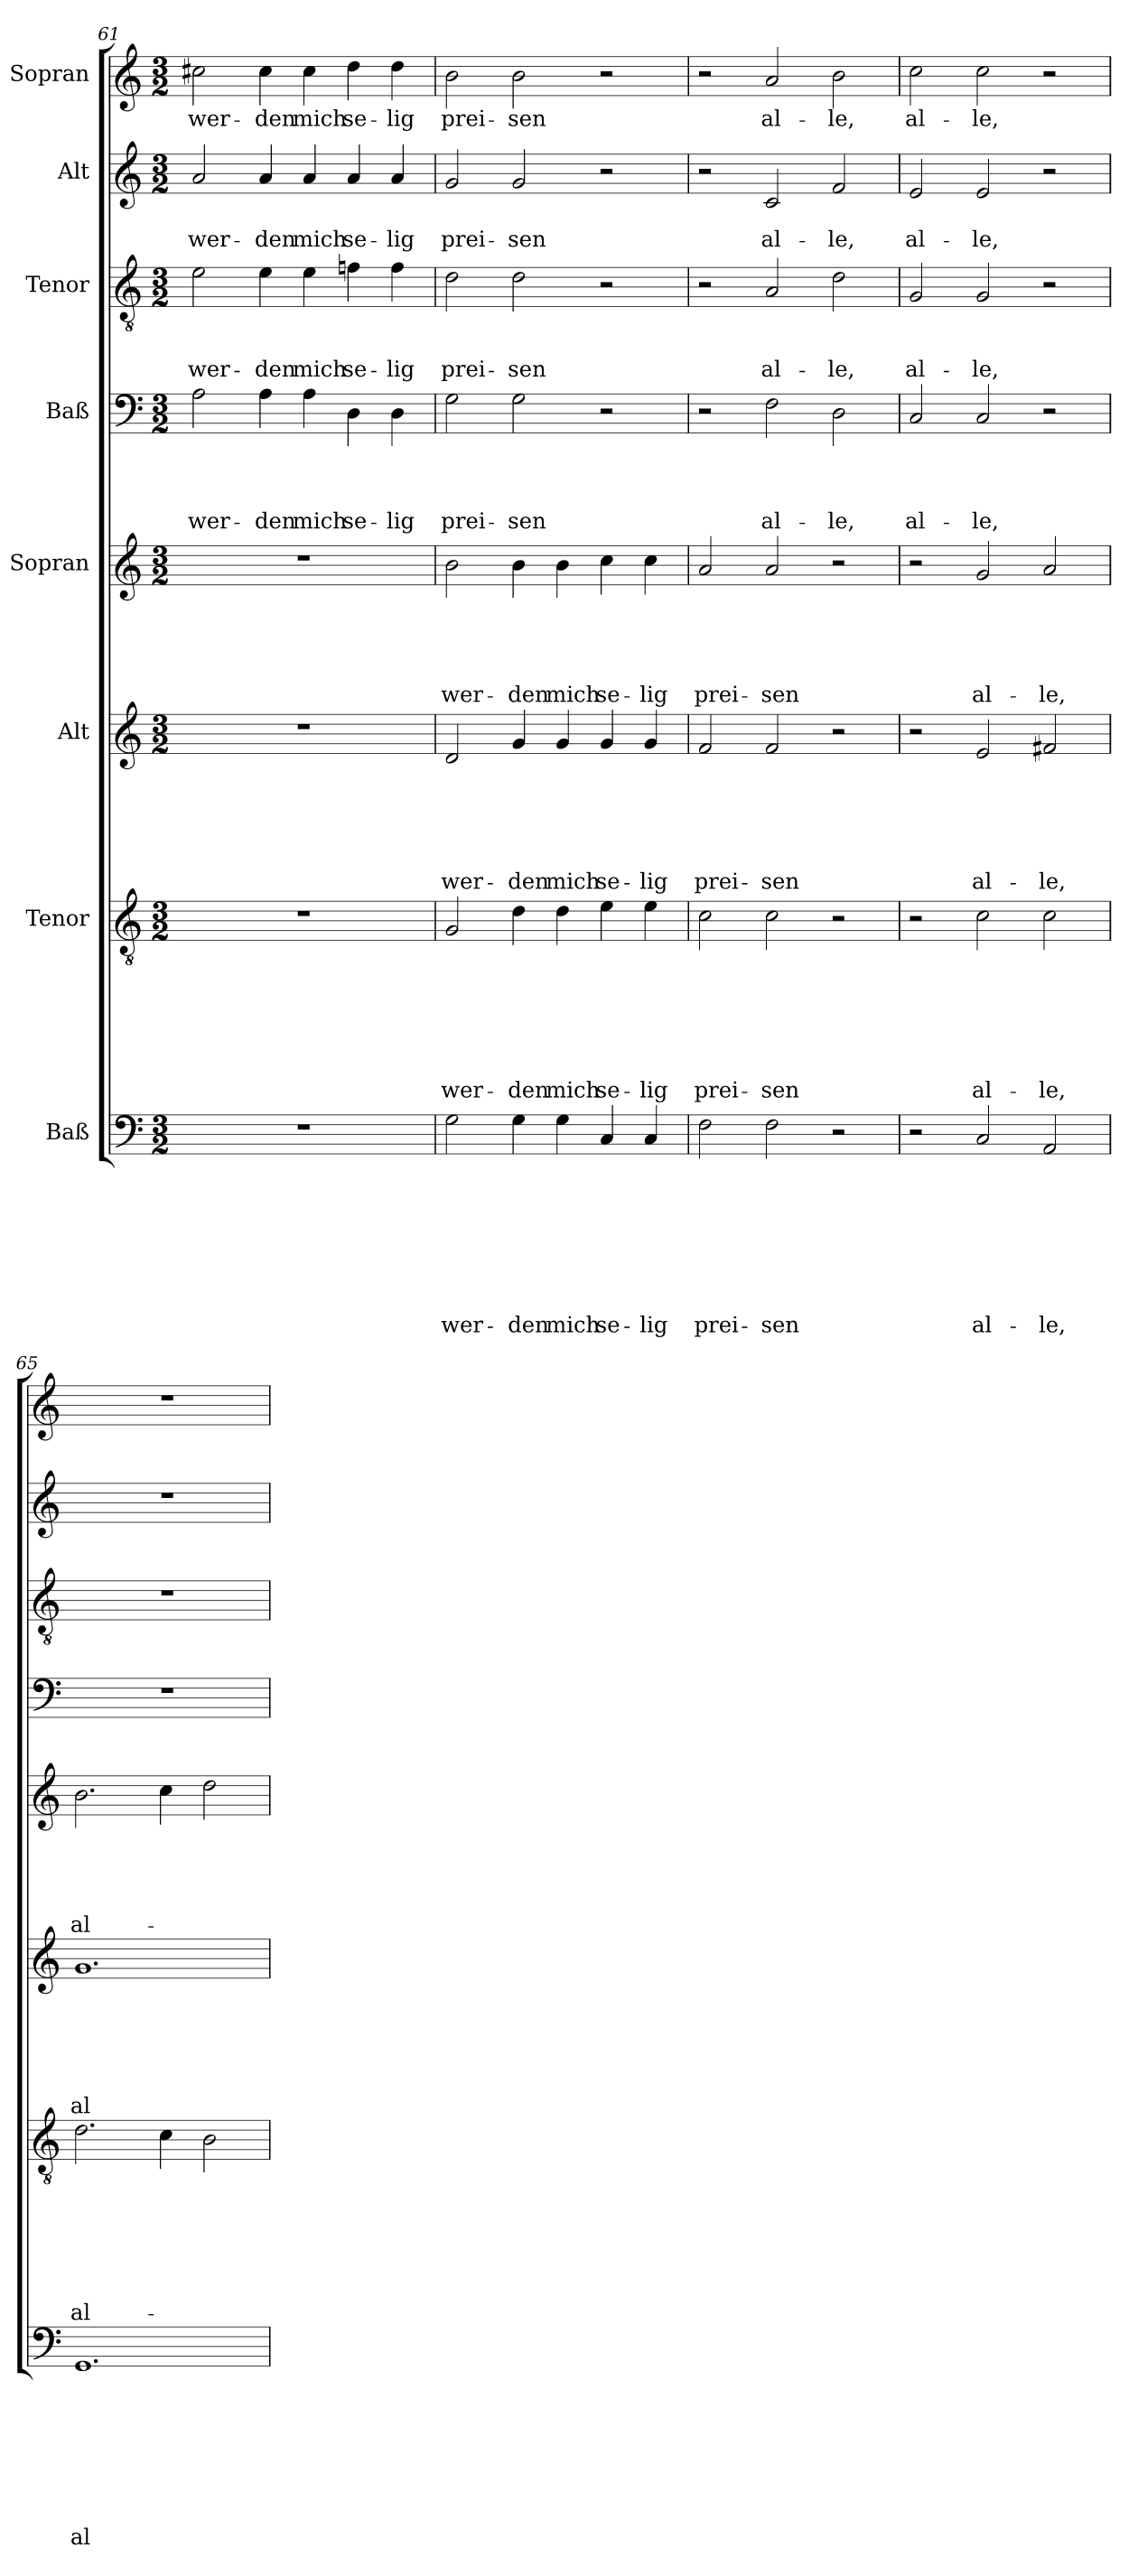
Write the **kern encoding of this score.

**kern	**text	**text	**text	**text	**text	**text	**text	**text	**kern	**text	**text	**text	**text	**text	**text	**text	**kern	**text	**text	**text	**text	**text	**text	**kern	**text	**text	**text	**text	**text	**kern	**text	**text	**text	**text	**kern	**text	**text	**text	**kern	**text	**text	**kern	**text
*part8	*part8	*part8	*part8	*part8	*part8	*part8	*part8	*part8	*part7	*part7	*part7	*part7	*part7	*part7	*part7	*part7	*part6	*part6	*part6	*part6	*part6	*part6	*part6	*part5	*part5	*part5	*part5	*part5	*part5	*part4	*part4	*part4	*part4	*part4	*part3	*part3	*part3	*part3	*part2	*part2	*part2	*part1	*part1
*staff8	*staff8	*staff8	*staff8	*staff8	*staff8	*staff8	*staff8	*staff8	*staff7	*staff7	*staff7	*staff7	*staff7	*staff7	*staff7	*staff7	*staff6	*staff6	*staff6	*staff6	*staff6	*staff6	*staff6	*staff5	*staff5	*staff5	*staff5	*staff5	*staff5	*staff4	*staff4	*staff4	*staff4	*staff4	*staff3	*staff3	*staff3	*staff3	*staff2	*staff2	*staff2	*staff1	*staff1
*I"Baß	*	*	*	*	*	*	*	*	*I"Tenor	*	*	*	*	*	*	*	*I"Alt	*	*	*	*	*	*	*I"Sopran	*	*	*	*	*	*I"Baß	*	*	*	*	*I"Tenor	*	*	*	*I"Alt	*	*	*I"Sopran	*
!!LO:LB:g=z
*clefF4	*	*	*	*	*	*	*	*	*clefGv2	*	*	*	*	*	*	*	*clefG2	*	*	*	*	*	*	*clefG2	*	*	*	*	*	*clefF4	*	*	*	*	*clefGv2	*	*	*	*clefG2	*	*	*clefG2	*
*k[]	*	*	*	*	*	*	*	*	*k[]	*	*	*	*	*	*	*	*k[]	*	*	*	*	*	*	*k[]	*	*	*	*	*	*k[]	*	*	*	*	*k[]	*	*	*	*k[]	*	*	*k[]	*
*C:	*	*	*	*	*	*	*	*	*C:	*	*	*	*	*	*	*	*C:	*	*	*	*	*	*	*C:	*	*	*	*	*	*C:	*	*	*	*	*C:	*	*	*	*C:	*	*	*C:	*
*M3/2	*	*	*	*	*	*	*	*	*M3/2	*	*	*	*	*	*	*	*M3/2	*	*	*	*	*	*	*M3/2	*	*	*	*	*	*M3/2	*	*	*	*	*M3/2	*	*	*	*M3/2	*	*	*M3/2	*
=61	=61	=61	=61	=61	=61	=61	=61	=61	=61	=61	=61	=61	=61	=61	=61	=61	=61	=61	=61	=61	=61	=61	=61	=61	=61	=61	=61	=61	=61	=61	=61	=61	=61	=61	=61	=61	=61	=61	=61	=61	=61	=61	=61
1.r	.	.	.	.	.	.	.	.	1.r	.	.	.	.	.	.	.	1.r	.	.	.	.	.	.	1.r	.	.	.	.	.	2A\	.	.	.	wer-	2e\	.	.	wer-	2a/	.	wer-	2cc#X\	wer-
.	.	.	.	.	.	.	.	.	.	.	.	.	.	.	.	.	.	.	.	.	.	.	.	.	.	.	.	.	.	4A\	.	.	.	-den	4e\	.	.	-den	4a/	.	-den	4cc#\	-den
.	.	.	.	.	.	.	.	.	.	.	.	.	.	.	.	.	.	.	.	.	.	.	.	.	.	.	.	.	.	4A\	.	.	.	mich	4e\	.	.	mich	4a/	.	mich	4cc#\	mich
.	.	.	.	.	.	.	.	.	.	.	.	.	.	.	.	.	.	.	.	.	.	.	.	.	.	.	.	.	.	4D\	.	.	.	se-	4fn\	.	.	se-	4a/	.	se-	4dd\	se-
.	.	.	.	.	.	.	.	.	.	.	.	.	.	.	.	.	.	.	.	.	.	.	.	.	.	.	.	.	.	4D\	.	.	.	-lig	4f\	.	.	-lig	4a/	.	-lig	4dd\	-lig
=62	=62	=62	=62	=62	=62	=62	=62	=62	=62	=62	=62	=62	=62	=62	=62	=62	=62	=62	=62	=62	=62	=62	=62	=62	=62	=62	=62	=62	=62	=62	=62	=62	=62	=62	=62	=62	=62	=62	=62	=62	=62	=62	=62
2G\	.	.	.	.	.	.	.	wer-	2G/	.	.	.	.	.	.	wer-	2d/	.	.	.	.	.	wer-	2b\	.	.	.	.	wer-	2G\	.	.	.	prei-	2d\	.	.	prei-	2g/	.	prei-	2b\	prei-
4G\	.	.	.	.	.	.	.	-den	4d\	.	.	.	.	.	.	-den	4g/	.	.	.	.	.	-den	4b\	.	.	.	.	-den	2G\	.	.	.	-sen	2d\	.	.	-sen	2g/	.	-sen	2b\	-sen
4G\	.	.	.	.	.	.	.	mich	4d\	.	.	.	.	.	.	mich	4g/	.	.	.	.	.	mich	4b\	.	.	.	.	mich	.	.	.	.	.	.	.	.	.	.	.	.	.	.
4C/	.	.	.	.	.	.	.	se-	4e\	.	.	.	.	.	.	se-	4g/	.	.	.	.	.	se-	4cc\	.	.	.	.	se-	2r	.	.	.	.	2r	.	.	.	2r	.	.	2r	.
4C/	.	.	.	.	.	.	.	-lig	4e\	.	.	.	.	.	.	-lig	4g/	.	.	.	.	.	-lig	4cc\	.	.	.	.	-lig	.	.	.	.	.	.	.	.	.	.	.	.	.	.
=63	=63	=63	=63	=63	=63	=63	=63	=63	=63	=63	=63	=63	=63	=63	=63	=63	=63	=63	=63	=63	=63	=63	=63	=63	=63	=63	=63	=63	=63	=63	=63	=63	=63	=63	=63	=63	=63	=63	=63	=63	=63	=63	=63
2F\	.	.	.	.	.	.	.	prei-	2c\	.	.	.	.	.	.	prei-	2f/	.	.	.	.	.	prei-	2a/	.	.	.	.	prei-	2r	.	.	.	.	2r	.	.	.	2r	.	.	2r	.
2F\	.	.	.	.	.	.	.	-sen	2c\	.	.	.	.	.	.	-sen	2f/	.	.	.	.	.	-sen	2a/	.	.	.	.	-sen	2F\	.	.	.	al-	2A/	.	.	al-	2c/	.	al-	2a/	al-
2r	.	.	.	.	.	.	.	.	2r	.	.	.	.	.	.	.	2r	.	.	.	.	.	.	2r	.	.	.	.	.	2D\	.	.	.	-le,	2d\	.	.	-le,	2f/	.	-le,	2b\	-le,
=64	=64	=64	=64	=64	=64	=64	=64	=64	=64	=64	=64	=64	=64	=64	=64	=64	=64	=64	=64	=64	=64	=64	=64	=64	=64	=64	=64	=64	=64	=64	=64	=64	=64	=64	=64	=64	=64	=64	=64	=64	=64	=64	=64
2r	.	.	.	.	.	.	.	.	2r	.	.	.	.	.	.	.	2r	.	.	.	.	.	.	2r	.	.	.	.	.	2C/	.	.	.	al-	2G/	.	.	al-	2e/	.	al-	2cc\	al-
2C/	.	.	.	.	.	.	.	al-	2c\	.	.	.	.	.	.	al-	2e/	.	.	.	.	.	al-	2g/	.	.	.	.	al-	2C/	.	.	.	-le,	2G/	.	.	-le,	2e/	.	-le,	2cc\	-le,
2AA/	.	.	.	.	.	.	.	-le,	2c\	.	.	.	.	.	.	-le,	2f#X/	.	.	.	.	.	-le,	2a/	.	.	.	.	-le,	2r	.	.	.	.	2r	.	.	.	2r	.	.	2r	.
=65	=65	=65	=65	=65	=65	=65	=65	=65	=65	=65	=65	=65	=65	=65	=65	=65	=65	=65	=65	=65	=65	=65	=65	=65	=65	=65	=65	=65	=65	=65	=65	=65	=65	=65	=65	=65	=65	=65	=65	=65	=65	=65	=65
1.GG	.	.	.	.	.	.	.	al-	2.d\	.	.	.	.	.	.	al-	1.g	.	.	.	.	.	al-	2.b\	.	.	.	.	al-	1.r	.	.	.	.	1.r	.	.	.	1.r	.	.	1.r	.
.	.	.	.	.	.	.	.	.	4c\	.	.	.	.	.	.	.	.	.	.	.	.	.	.	4cc\	.	.	.	.	.	.	.	.	.	.	.	.	.	.	.	.	.	.	.
.	.	.	.	.	.	.	.	.	2B\	.	.	.	.	.	.	.	.	.	.	.	.	.	.	2dd\	.	.	.	.	.	.	.	.	.	.	.	.	.	.	.	.	.	.	.
=	=	=	=	=	=	=	=	=	=	=	=	=	=	=	=	=	=	=	=	=	=	=	=	=	=	=	=	=	=	=	=	=	=	=	=	=	=	=	=	=	=	=	=
*-	*-	*-	*-	*-	*-	*-	*-	*-	*-	*-	*-	*-	*-	*-	*-	*-	*-	*-	*-	*-	*-	*-	*-	*-	*-	*-	*-	*-	*-	*-	*-	*-	*-	*-	*-	*-	*-	*-	*-	*-	*-	*-	*-
